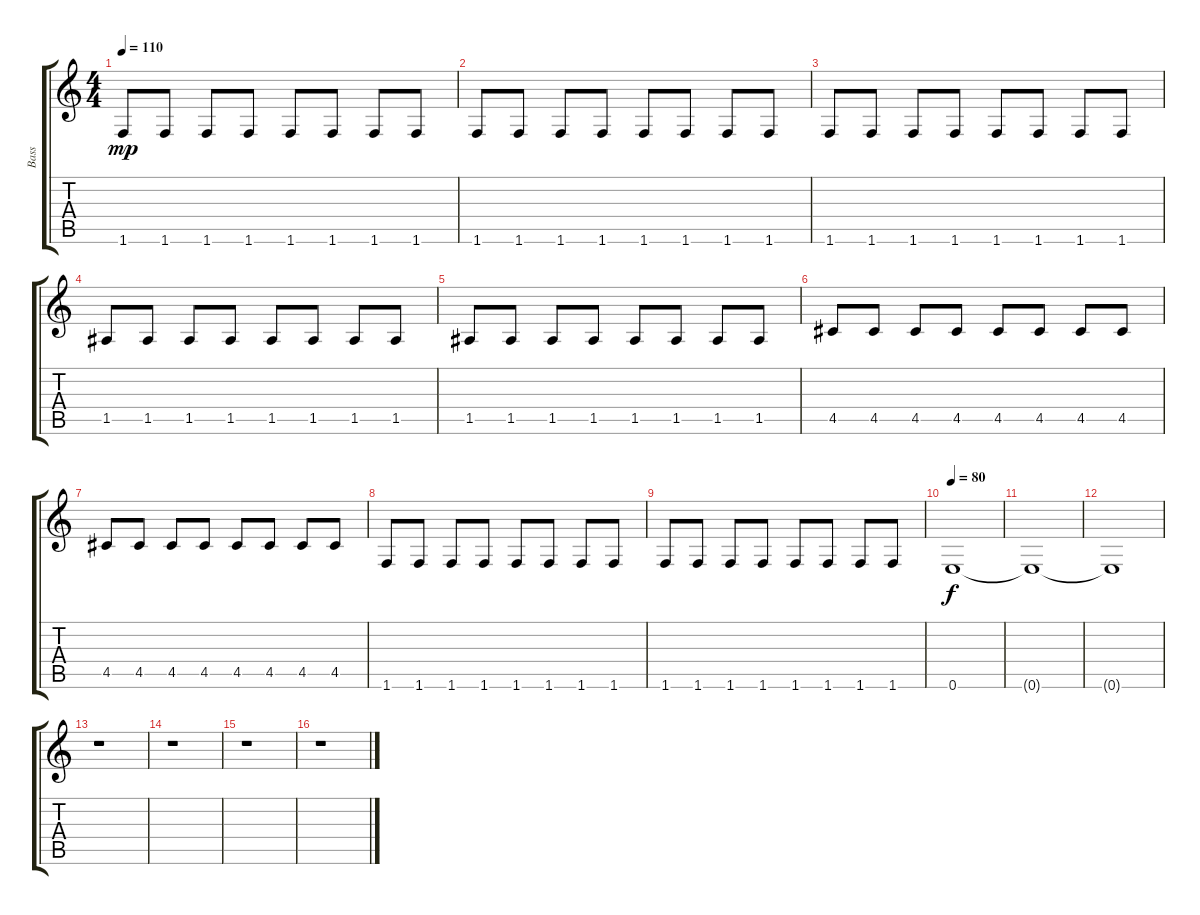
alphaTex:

\track ("Bass" "Bass") {instrument electricbassfinger}
\staff {score tabs}
\tuning (E4 B3 G3 D3 A2 E2) {hide}
\ts (4 4)
\tempo 110
\clef g2
\ks c
1.6.8{dy mp} 1.6.8 1.6.8 1.6.8 1.6.8 1.6.8 1.6.8 1.6.8 |
1.6.8 1.6.8 1.6.8 1.6.8 1.6.8 1.6.8 1.6.8 1.6.8 |
1.6.8 1.6.8 1.6.8 1.6.8 1.6.8 1.6.8 1.6.8 1.6.8 |
1.5.8 1.5.8 1.5.8 1.5.8 1.5.8 1.5.8 1.5.8 1.5.8 |
1.5.8 1.5.8 1.5.8 1.5.8 1.5.8 1.5.8 1.5.8 1.5.8 |
4.5.8 4.5.8 4.5.8 4.5.8 4.5.8 4.5.8 4.5.8 4.5.8 |
4.5.8 4.5.8 4.5.8 4.5.8 4.5.8 4.5.8 4.5.8 4.5.8 |
1.6.8 1.6.8 1.6.8 1.6.8 1.6.8 1.6.8 1.6.8 1.6.8 |
1.6.8 1.6.8 1.6.8 1.6.8 1.6.8 1.6.8 1.6.8 1.6.8 |
\tempo 80
0.6.1{dy f} |
0.6{t}.1 |
0.6{t}.1 |
r.1 |
r.1 |
r.1 |
r.1
